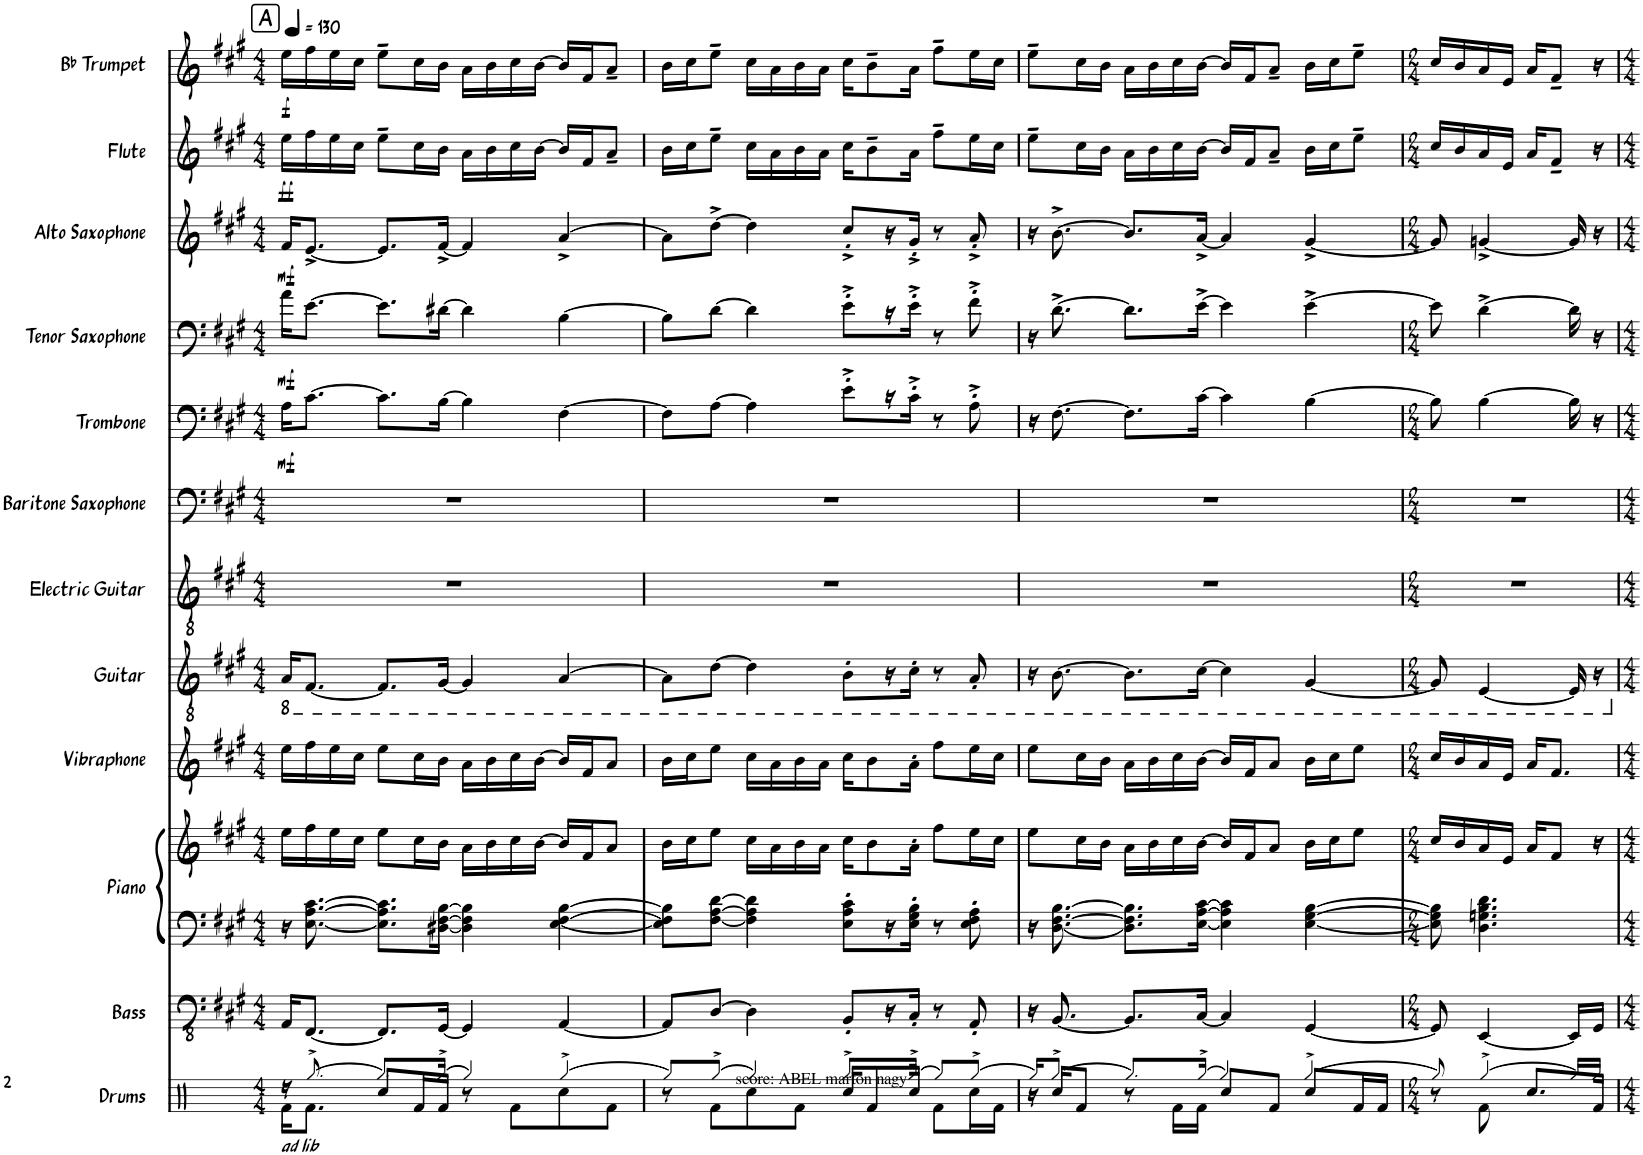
**kern	**kern	**kern	**kern	**kern	**kern	**kern	**kern	**kern	**dynam	**kern	**dynam	**kern	**dynam	**kern	**dynam	**kern	**dynam
*part12	*part11	*part10	*part10	*part9	*part8	*part7	*part6	*part5	*part5	*part4	*part4	*part3	*part3	*part2	*part2	*part1	*part1
*staff13	*staff12	*staff11	*staff10	*staff9	*staff8	*staff7	*staff6	*staff5	*staff5	*staff4	*staff4	*staff3	*staff3	*staff2	*staff2	*staff1	*staff1
*I"Drums	*I"Bass	*I"Piano	*	*I"Vibraphone	*I"Guitar	*I"Electric Guitar	*I"Baritone Saxophone	*I"Trombone	*	*I"Tenor Saxophone	*	*I"Alto Saxophone	*	*I"Flute	*	*I"Bb Trumpet	*
*I'Drums	*I'Bass	*I'Piano	*	*I'Vib.	*I'Gtr.	*I'El. Guit.	*I'Bar. Sax.	*I'Tbn.	*	*I'T. Sax.	*	*I'A. Sax.	*	*I'Fl.	*	*I'Bb Tpt.	*
*clefX	*clefFv4	*clefF4	*clefG2	*clefG2	*clefGv2	*clefGv2	*clefF4	*clefF4	*	*clefF4	*	*clefG2	*	*clefG2	*	*clefG2	*
*	*	*	*	*	*	*	*ITrd12c21	*	*	*ITrd8c14	*	*ITrd5c9	*	*	*	*ITrd1c2	*
*k[]	*k[f#c#g#]	*k[f#c#g#]	*k[f#c#g#]	*k[f#c#g#]	*k[f#c#g#]	*k[f#c#g#]	*k[f#c#g#]	*k[f#c#g#]	*	*k[f#c#g#]	*	*k[f#c#g#]	*	*k[f#c#g#]	*	*k[f#c#g#]	*
*M4/4	*M4/4	*M4/4	*M4/4	*M4/4	*M4/4	*M4/4	*M4/4	*M4/4	*	*M4/4	*	*M4/4	*	*M4/4	*	*M4/4	*
*MM130	*MM130	*MM130	*MM130	*MM130	*MM130	*MM130	*MM130	*MM130	*	*MM130	*	*MM130	*	*MM130	*	*MM130	*
!!LO:REH:place=s1:a:B:rj:fs=14:t=A
=1	=1	=1	=1	=1	=1	=1	=1	=1	=1	=1	=1	=1	=1	=1	=1	=1	=1
*^	*	*	*	*	*	*	*	*	*	*	*	*	*	*	*	*	*
*	*	*	*	*	*	*8ba	*	*	*	*	*	*	*	*	*	*	*	*
!LO:TX:b:i:t=ad lib	!	!	!	!	!	!	!	!	!	!	!	!	!	!	!	!	!	!
!	!	!	!	!	!	!	!	!	!	!LO:DY:b	!	!LO:DY:b	!	!LO:DY:b	!	!LO:DY:b	!	!LO:DY:b
16r	16Rf\KL	16AAA/KL	16r	16ee\LL	16ee\LL	16AA/KL	1r	1r	16A\KL	mf	16a\KL	mf	16f#/KL	mf	16ee\LL	ff	16ee\LL	f
8.Rgg^/	8.Rf\J	[8.FFF#/J	[8.E\ [8.A\ [8.c#\	16ff#\	16ff#\	[8.FF#/J	.	.	[8.c#\J	.	[8.e\J	.	[8.e^/J	.	16ff#\	.	16ff#\	.
.	.	.	.	16ee\	16ee\	.	.	.	.	.	.	.	.	.	16ee\	.	16ee\	.
.	.	.	.	16cc#\JJ	16cc#\JJ	.	.	.	.	.	.	.	.	.	16cc#\JJ	.	16cc#\JJ	.
8.Rgg/L	8Rcc/L	8.FFF#/L]	8.E\] 8.A\] 8.c#\]L	8ee\L	8ee\L	8.FF#/L]	.	.	8.c#\L]	.	8.e\L]	.	8.e/L]	.	8ee~\L	.	8ee~\L	.
.	16Rf/L	.	.	16cc#\L	16cc#\L	.	.	.	.	.	.	.	.	.	16cc#\L	.	16cc#\L	.
16Rgg^/Jk	16Rf/JJ	[16GGG#/Jk	[16D#X\ [16F#\ [16B\Jk	16b\JJ	16b\JJ	[16GG#/Jk	.	.	[16B\Jk	.	[16d#X\Jk	.	[16f#^/Jk	.	16b\JJ	.	16b\JJ	.
4Rgg/	8r	4GGG#/]	4D#\] 4F#\] 4B\]	16a\LL	16a\LL	4GG#/]	.	.	4B\]	.	4d#\]	.	4f#/]	.	16a\LL	.	16a\LL	.
.	.	.	.	16b\	16b\	.	.	.	.	.	.	.	.	.	16b\	.	16b\	.
.	8Rf\L	.	.	16cc#\	16cc#\	.	.	.	.	.	.	.	.	.	16cc#\	.	16cc#\	.
.	.	.	.	[16b\JJ	[16b\JJ	.	.	.	.	.	.	.	.	.	[16b\JJ	.	[16b\JJ	.
4Rgg^/	8Rcc\	[4AAA/	[4E\ [4F#\ [4B\	16b/LL]	16b/LL]	[4AA/	.	.	[4F#\	.	[4B\	.	[4a^/	.	16b/LL]	.	16b/LL]	.
.	.	.	.	16f#/J	16f#/J	.	.	.	.	.	.	.	.	.	16f#/J	.	16f#/J	.
.	8Rf\J	.	.	8a/J	8a/J	.	.	.	.	.	.	.	.	.	8a~/J	.	8a~/J	.
=2	=2	=2	=2	=2	=2	=2	=2	=2	=2	=2	=2	=2	=2	=2	=2	=2	=2	=2
8Rgg/L	8r	8AAA/L]	8E\] 8F#\] 8B\]L	16b\LL	16b\LL	8AA\L]	1r	1r	8F#\L]	.	8B\L]	.	8a\L]	.	16b\LL	.	16b\LL	.
.	.	.	.	16cc#\J	16cc#\J	.	.	.	.	.	.	.	.	.	16cc#\J	.	16cc#\J	.
8Rgg^/J	8Rf\L	[8DD/J	[8F#\ [8A\ [8d\J	8ee\J	8ee\J	[8D\J	.	.	[8A\J	.	[8d\J	.	[8dd^\J	.	8ee~\J	.	8ee~\J	.
4Rgg/	8Rcc\	4DD\]	4F#\] 4A\] 4d\]	16cc#\LL	16cc#\LL	4D\]	.	.	4A\]	.	4d\]	.	4dd\]	.	16cc#\LL	.	16cc#\LL	.
.	.	.	.	16a\	16a\	.	.	.	.	.	.	.	.	.	16a\	.	16a\	.
.	8Rf\J	.	.	16b\	16b\	.	.	.	.	.	.	.	.	.	16b\	.	16b\	.
.	.	.	.	16a\JJ	16a\JJ	.	.	.	.	.	.	.	.	.	16a\JJ	.	16a\JJ	.
8.Rgg^/L	16Rcc/KL	8BBB'/L	8E\' 8A\' 8c#\'L	16cc#\KL	16cc#\KL	8BB'\L	.	.	8e'^\L	.	8e'^\L	.	8cc#'^/L	.	16cc#\KL	.	16cc#\KL	.
.	8Rf/	.	.	8b\	8b\	.	.	.	.	.	.	.	.	.	8b~\	.	8b~\	.
.	.	16r	16r	.	.	16r	.	.	16r	.	16r	.	16r	.	.	.	.	.
16Rgg^/Jk	16Rcc/Jk	16CC#'/JJ	16E\' 16G#\' 16B\'JJ	16a'\Jk	16a'\Jk	16C#'\JJ	.	.	16c#'^\JJ	.	16e'^\JJ	.	16g#'^/JJ	.	16a\Jk	.	16a\Jk	.
8Rgg/L	8Rf\L	8r	8r	8ff#\L	8ff#\L	8r	.	.	8r	.	8r	.	8r	.	8ff#~\L	.	8ff#~\L	.
8Rgg^/J	16Rcc\L	8AAA'/	8E\' 8F#\' 8A\'	16ee\L	16ee\L	8AA'/	.	.	8A'^\	.	8f#'^\	.	8a'^/	.	16ee\L	.	16ee\L	.
.	16Rf\JJ	.	.	16cc#\JJ	16cc#\JJ	.	.	.	.	.	.	.	.	.	16cc#\JJ	.	16cc#\JJ	.
=3	=3	=3	=3	=3	=3	=3	=3	=3	=3	=3	=3	=3	=3	=3	=3	=3	=3	=3
16Rgg/KL	16r	16r	16r	8ee\L	8ee\L	16r	1r	1r	16r	.	16r	.	16r	.	8ee~\L	.	8ee~\L	.
8.Rgg^/J	16Rcc/KL	[8.BBB/	[8.D\ [8.F#\ [8.B\	.	.	[8.BB\	.	.	[8.F#\	.	[8.d^\	.	[8.b^\	.	.	.	.	.
.	8Rf/J	.	.	16cc#\L	16cc#\L	.	.	.	.	.	.	.	.	.	16cc#\L	.	16cc#\L	.
.	.	.	.	16b\JJ	16b\JJ	.	.	.	.	.	.	.	.	.	16b\JJ	.	16b\JJ	.
8.Rgg/L	8r	8.BBB/L]	8.D\] 8.F#\] 8.B\]L	16a\LL	16a\LL	8.BB\L]	.	.	8.F#\L]	.	8.d\L]	.	8.b/L]	.	16a\LL	.	16a\LL	.
.	.	.	.	16b\	16b\	.	.	.	.	.	.	.	.	.	16b\	.	16b\	.
.	16Rf\LL	.	.	16cc#\	16cc#\	.	.	.	.	.	.	.	.	.	16cc#\	.	16cc#\	.
16Rgg^/Jk	16Rf\JJ	[16CC#/Jk	[16E\ [16A\ [16c#\Jk	[16b\JJ	[16b\JJ	[16C#\Jk	.	.	[16c#\Jk	.	[16e^\Jk	.	[16a^/Jk	.	[16b\JJ	.	[16b\JJ	.
4Rgg/	8Rcc/L	4CC#/]	4E\] 4A\] 4c#\]	16b/LL]	16b/LL]	4C#\]	.	.	4c#\]	.	4e\]	.	4a/]	.	16b/LL]	.	16b/LL]	.
.	.	.	.	16f#/J	16f#/J	.	.	.	.	.	.	.	.	.	16f#/J	.	16f#/J	.
.	8Rf/J	.	.	8a/J	8a/J	.	.	.	.	.	.	.	.	.	8a~/J	.	8a~/J	.
4Rgg^/	8Rcc/L	[4GGG#/	[4E\ [4G#\ [4B\	16b\LL	16b\LL	[4GG#/	.	.	[4B\	.	[4e^\	.	[4g#^/	.	16b\LL	.	16b\LL	.
.	.	.	.	16cc#\J	16cc#\J	.	.	.	.	.	.	.	.	.	16cc#\J	.	16cc#\J	.
.	16Rf/L	.	.	8ee\J	8ee\J	.	.	.	.	.	.	.	.	.	8ee~\J	.	8ee~\J	.
.	16Rf/JJ	.	.	.	.	.	.	.	.	.	.	.	.	.	.	.	.	.
=4	=4	=4	=4	=4	=4	=4	=4	=4	=4	=4	=4	=4	=4	=4	=4	=4	=4	=4
*M2/4	*	*M2/4	*M2/4	*M2/4	*M2/4	*M2/4	*M2/4	*M2/4	*M2/4	*	*M2/4	*	*M2/4	*	*M2/4	*	*M2/4	*
8Rgg/	8r	8GGG#/]	8E\] 8G#\] 8B\]	16cc#/LL	16cc#/LL	8GG#/]	2r	2r	8B\]	.	8e\]	.	8g#/]	.	16cc#/LL	.	16cc#/LL	.
.	.	.	.	16b/	16b/	.	.	.	.	.	.	.	.	.	16b/	.	16b/	.
4Rgg^/	8Rf\	[4EEE/	4.D\ 4.Gn\ 4.B\ 4.d\	16a/	16a/	[4EE/	.	.	[4B\	.	[4d^\	.	[4gn^/	.	16a/	.	16a/	.
.	.	.	.	16e/JJ	16e/JJ	.	.	.	.	.	.	.	.	.	16e/JJ	.	16e/JJ	.
.	8.Rcc/L	.	.	16a/KL	16a/KL	.	.	.	.	.	.	.	.	.	16a/KL	.	16a/KL	.
.	.	.	.	8f#/J	8.f#/J	.	.	.	.	.	.	.	.	.	8f#~/J	.	8f#~/J	.
16Rgg/LL	.	16EEE/LL]	.	.	.	16EE/]	.	.	16B\]	.	16d\]	.	16g/]	.	.	.	.	.
16Rgg/JJ	16Rf/Jk	16GGG#/JJ	.	16r	.	16r	.	.	16r	.	16r	.	16r	.	16r	.	16r	.
*	*	*	*	*	*	*X8ba	*	*	*	*	*	*	*	*	*	*	*	*
*v	*v	*	*	*	*	*	*	*	*	*	*	*	*	*	*	*	*	*
=	=	=	=	=	=	=	=	=	=	=	=	=	=	=	=	=	=
*-	*-	*-	*-	*-	*-	*-	*-	*-	*-	*-	*-	*-	*-	*-	*-	*-	*-
